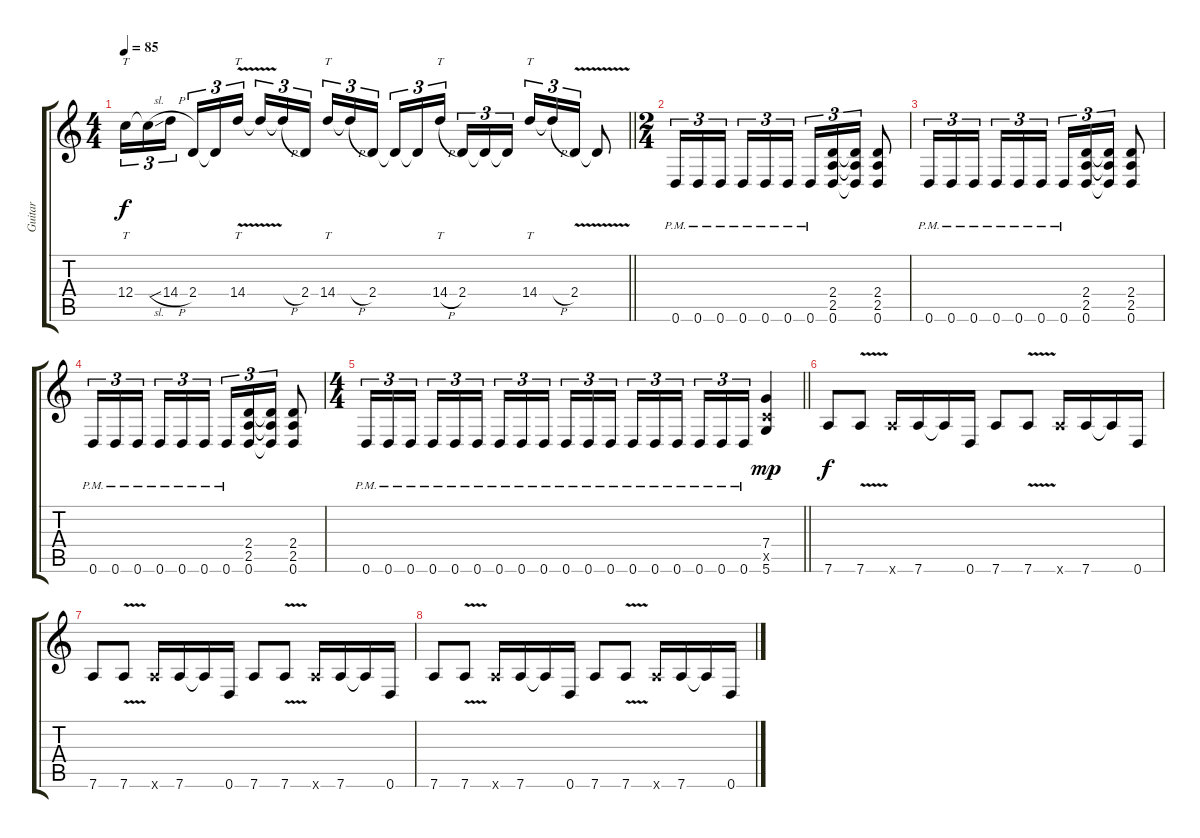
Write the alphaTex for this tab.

\track ("Guitar" "Guitar") {instrument overdrivenguitar}
\staff {score tabs}
\tuning (D4 A3 F3 C3 G2 D2) {hide}
\ts (4 4)
\tempo 85
\clef g2
\barLineRight lightlight
\ks c
12.4.16{tt tu (3 2) dy f} 12.4{sl t}.16{tu (3 2)} 14.4{h}.16{tu (3 2) beam splitsecondary} 2.4.16{tu (3 2)} 2.4{t}.16{tu (3 2)} 14.4{v}.16{tt tu (3 2)} 14.4{t}.16{tu (3 2)} 14.4{h t}.16{tu (3 2)} 2.4.16{tu (3 2) beam splitsecondary} 14.4.16{tt tu (3 2)} 14.4{h t}.16{tu (3 2)} 2.4.16{tu (3 2)} 2.4{t}.16{tu (3 2)} 2.4{t}.16{tu (3 2)} 14.4{h}.16{tt tu (3 2) beam splitsecondary} 2.4.16{tu (3 2)} 2.4{t}.16{tu (3 2)} 2.4{t}.16{tu (3 2)} 14.4.16{tt tu (3 2)} 14.4{h t}.16{tu (3 2)} 2.4{v}.16{tu (3 2)} 2.4{t}.8 |
\ts (2 4)
\section ("" "")
0.6{pm}.16{tu (3 2)} 0.6{pm}.16{tu (3 2)} 0.6{pm}.16{tu (3 2) beam splitsecondary} 0.6{pm}.16{tu (3 2)} 0.6{pm}.16{tu (3 2)} 0.6{pm}.16{tu (3 2)} 0.6{pm}.16{tu (3 2)} (2.4 2.5 0.6).16{tu (3 2)} (2.4{t} 2.5{t} 0.6{t}).16{tu (3 2)} (2.4 2.5 0.6).8 |
0.6{pm}.16{tu (3 2)} 0.6{pm}.16{tu (3 2)} 0.6{pm}.16{tu (3 2) beam splitsecondary} 0.6{pm}.16{tu (3 2)} 0.6{pm}.16{tu (3 2)} 0.6{pm}.16{tu (3 2)} 0.6{pm}.16{tu (3 2)} (2.4 2.5 0.6).16{tu (3 2)} (2.4{t} 2.5{t} 0.6{t}).16{tu (3 2)} (2.4 2.5 0.6).8 |
0.6{pm}.16{tu (3 2)} 0.6{pm}.16{tu (3 2)} 0.6{pm}.16{tu (3 2) beam splitsecondary} 0.6{pm}.16{tu (3 2)} 0.6{pm}.16{tu (3 2)} 0.6{pm}.16{tu (3 2)} 0.6{pm}.16{tu (3 2)} (2.4 2.5 0.6).16{tu (3 2)} (2.4{t} 2.5{t} 0.6{t}).16{tu (3 2)} (2.4 2.5 0.6).8 |
\ts (4 4)
\barLineRight lightlight
0.6{pm}.16{tu (3 2)} 0.6{pm}.16{tu (3 2)} 0.6{pm}.16{tu (3 2) beam splitsecondary} 0.6{pm}.16{tu (3 2)} 0.6{pm}.16{tu (3 2)} 0.6{pm}.16{tu (3 2)} 0.6{pm}.16{tu (3 2)} 0.6{pm}.16{tu (3 2)} 0.6{pm}.16{tu (3 2) beam splitsecondary} 0.6{pm}.16{tu (3 2)} 0.6{pm}.16{tu (3 2)} 0.6{pm}.16{tu (3 2)} 0.6{pm}.16{tu (3 2)} 0.6{pm}.16{tu (3 2)} 0.6{pm}.16{tu (3 2) beam splitsecondary} 0.6{pm}.16{tu (3 2)} 0.6{pm}.16{tu (3 2)} 0.6{pm}.16{tu (3 2)} (7.4 5.5{x} 5.6).4{dy mp} |
\section ("" "")
7.6.8{dy f} 7.6{v}.8 7.6{x}.16 7.6.16 7.6{t}.16 0.6.16 7.6.8 7.6{v}.8 7.6{x}.16 7.6.16 7.6{t}.16 0.6.16 |
7.6.8 7.6{v}.8 7.6{x}.16 7.6.16 7.6{t}.16 0.6.16 7.6.8 7.6{v}.8 7.6{x}.16 7.6.16 7.6{t}.16 0.6.16 |
7.6.8 7.6{v}.8 7.6{x}.16 7.6.16 7.6{t}.16 0.6.16 7.6.8 7.6{v}.8 7.6{x}.16 7.6.16 7.6{t}.16 0.6.16
